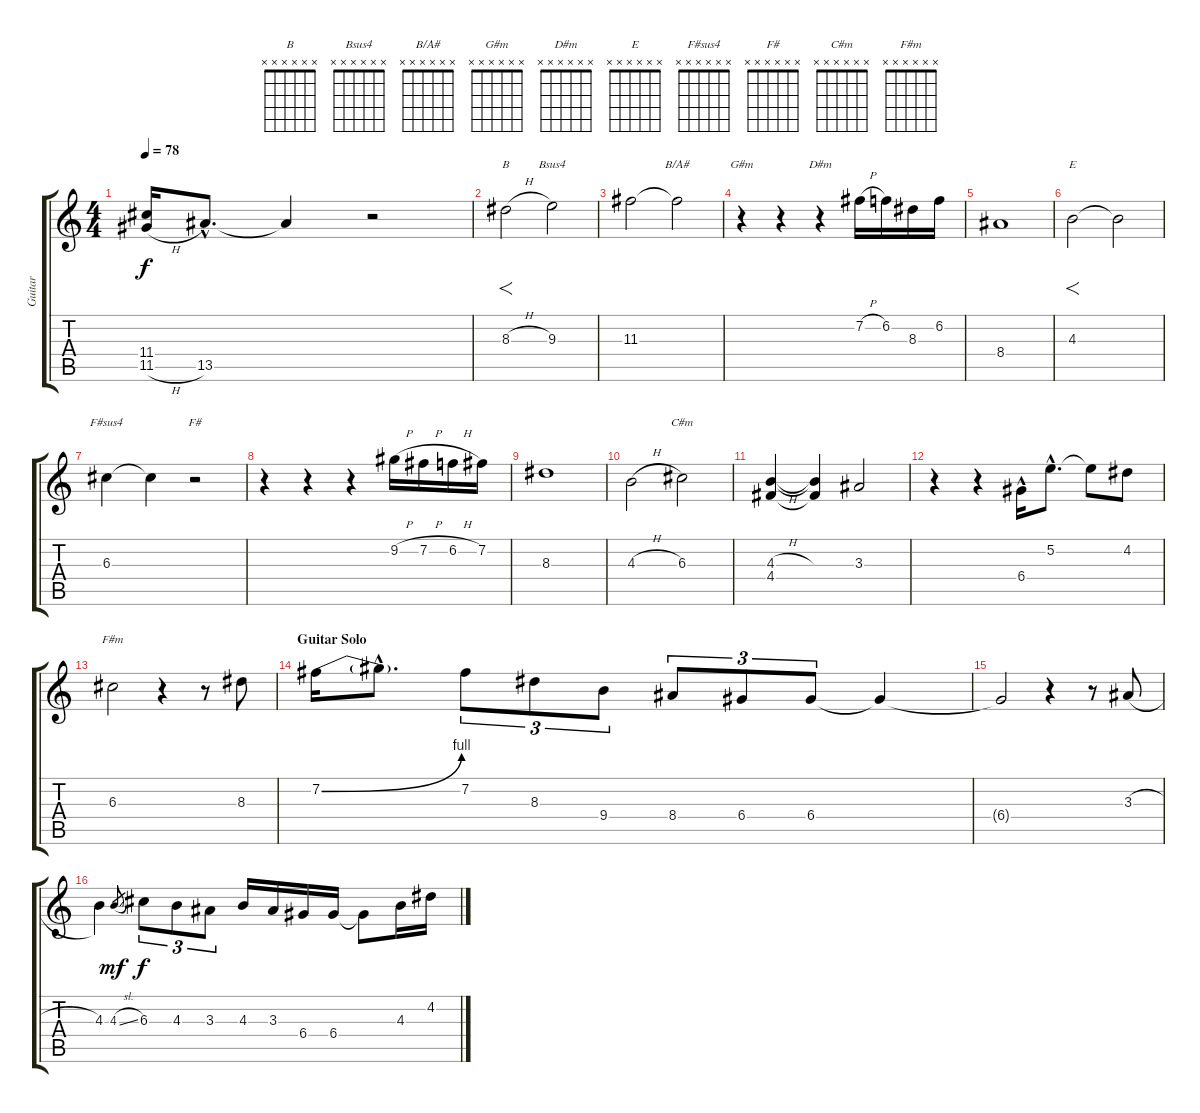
\track ("Guitar" "Guitar") {instrument overdrivenguitar}
\staff {score tabs}
\tuning (E4 B3 G3 D3 A2 E2) {hide}
\chord ("B" x x x x x x) {firstfret 0}
\chord ("Bsus4" x x x x x x) {firstfret 0}
\chord ("B/A#" x x x x x x) {firstfret 0}
\chord ("G#m" x x x x x x) {firstfret 0}
\chord ("D#m" x x x x x x) {firstfret 0}
\chord ("E" x x x x x x) {firstfret 0}
\chord ("F#sus4" x x x x x x) {firstfret 0}
\chord ("F#" x x x x x x) {firstfret 0}
\chord ("C#m" x x x x x x) {firstfret 0}
\chord ("F#m" x x x x x x) {firstfret 0}
\ts (4 4)
\tempo 78
\clef g2
\ks c
(11.4 11.5{h}).16{dy f} 13.5{hac}.8{d} 13.5{t}.4 r.2 |
8.3{h}.2{f ch "B"} 9.3.2{ch "Bsus4"} |
11.3.2 11.3{t}.2{ch "B/A#"} |
r.4{ch "G#m"} r.4 r.4{ch "D#m"} 7.2{h}.16 6.2.16 8.3.16 6.2.16 |
8.4.1 |
4.3.2{f ch "E"} 4.3{t}.2 |
6.3.4{ch "F#sus4"} 6.3{t}.4 r.2{ch "F#"} |
r.4 r.4 r.4 9.2{h}.16 7.2{h}.16 6.2{h}.16 7.2.16 |
8.3.1 |
4.3{h}.2 6.3.2{ch "C#m"} |
(4.3{h} 4.4).4 (4.3{t} 4.4{t}).4 3.3.2 |
r.4 r.4 6.4{hac}.16 5.2{hac}.8{d} 5.2{t}.8 4.2.8 |
6.3.2{ch "F#m"} r.4 r.8 8.3.8{volume 14} |
\section ("" "Guitar Solo")
7.2{be (bend 0 0 60 4)}.16{volume 13} 7.2{hac t}.8{d} 7.2.8{tu (3 2)} 8.3.8{tu (3 2)} 9.4.8{tu (3 2)} 8.4.8{tu (3 2)} 6.4.8{tu (3 2)} 6.4.8{tu (3 2)} 6.4{t}.4 |
6.4{t}.2 r.4 r.8 3.3{h}.8 |
4.3.4 4.3{sl}.8{gr dy mf} 6.3.8{tu (3 2) dy f} 4.3.8{tu (3 2)} 3.3.8{tu (3 2)} 4.3.16 3.3.16 6.4.16 6.4.16 6.4{t}.8 4.3.16 4.2.16
